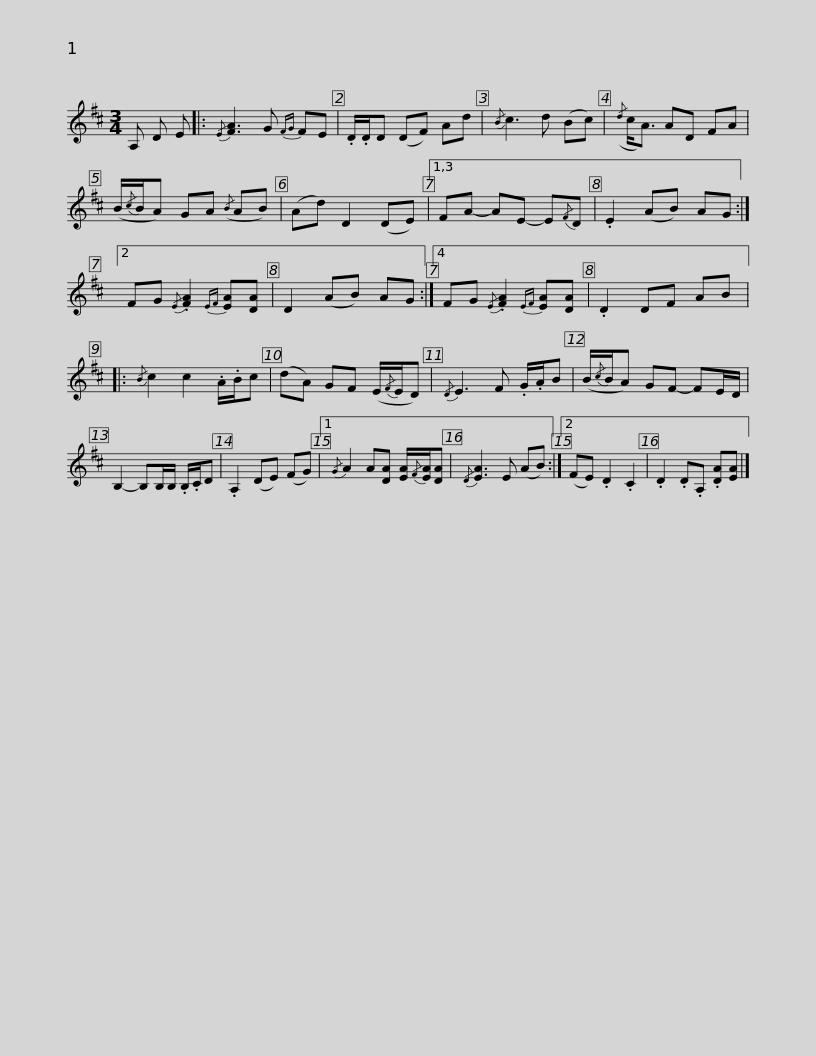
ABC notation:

X:1
L:1/8
M:3/4
I:linebreak $
K:D
V:1 treble
V:1
 A, D E |:{/E} [FA]3 G{FG} FE | .D/.D/D (DF) Ad |{/B} c3 d (Bc) |({/d} c<A) AD FA | %5
 (B/{/c}B/A) GA({/B} AB) |$ (Ad) D2 (DE) |1,3 FA- AE- E{/F}D | .E2 (AB) AG :|2 FG{/E} .[FA]2{EF} [EA][DA] | %10
 D2 (AB) AG :|4 FG{/E} .[FA]2{EF} [EA][DA] | .D2 DF AB |:${/B} c2 c2 .A/.B/c | (dA) GF (E/{/F}E/D) | %15
{/D} E3 F .G/.A/B | (B/{/c}B/A) GF- FE/D/ | B,2- B,B,/B,/ .B,/.C/D | .A,2 (DE) (FG) |1${/G} A2 A[DA] [EA]/{/F}[EA]/[DA] | %20
{/D} [EA]3 E (AB) :|2 (FE) .D2 .C2 | .D2 .D.A, .[DA][EA] |] %23
